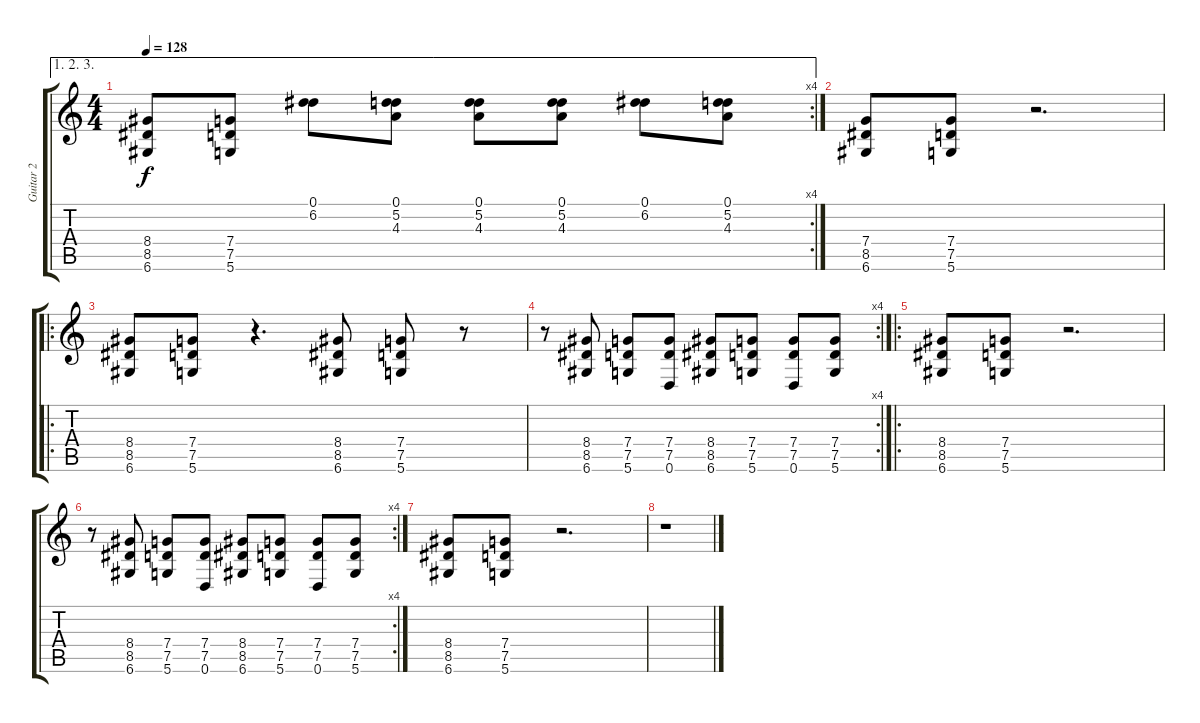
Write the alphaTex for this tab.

\track ("Guitar 2" "Guitar 2") {instrument electricguitarjazz}
\staff {score tabs}
\tuning (D4 A3 F3 C3 G2 D2) {hide}
\ae (1 2 3)
\rc 4
\ts (4 4)
\tempo 128
\clef g2
\ks c
(8.4 8.5 6.6).8{dy f} (7.4 7.5 5.6).8 (0.1 6.2).8 (0.1 5.2 4.3).8 (0.1 5.2 4.3).8 (0.1 5.2 4.3).8 (0.1 6.2).8 (0.1 5.2 4.3).8 |
(7.4 8.5 6.6).8 (7.4 7.5 5.6).8 r.2{d} |
\ro
(8.4 8.5 6.6).8 (7.4 7.5 5.6).8 r.4{d} (8.4 8.5 6.6).8 (7.4 7.5 5.6).8 r.8 |
\rc 4
r.8 (8.4 8.5 6.6).8 (7.4 7.5 5.6).8 (7.4 7.5 0.6).8 (8.4 8.5 6.6).8 (7.4 7.5 5.6).8 (7.4 7.5 0.6).8 (7.4 7.5 5.6).8 |
\ro
(8.4 8.5 6.6).8 (7.4 7.5 5.6).8 r.2{d} |
\rc 4
r.8 (8.4 8.5 6.6).8 (7.4 7.5 5.6).8 (7.4 7.5 0.6).8 (8.4 8.5 6.6).8 (7.4 7.5 5.6).8 (7.4 7.5 0.6).8 (7.4 7.5 5.6).8 |
(8.4 8.5 6.6).8 (7.4 7.5 5.6).8 r.2{d} |
r.1
